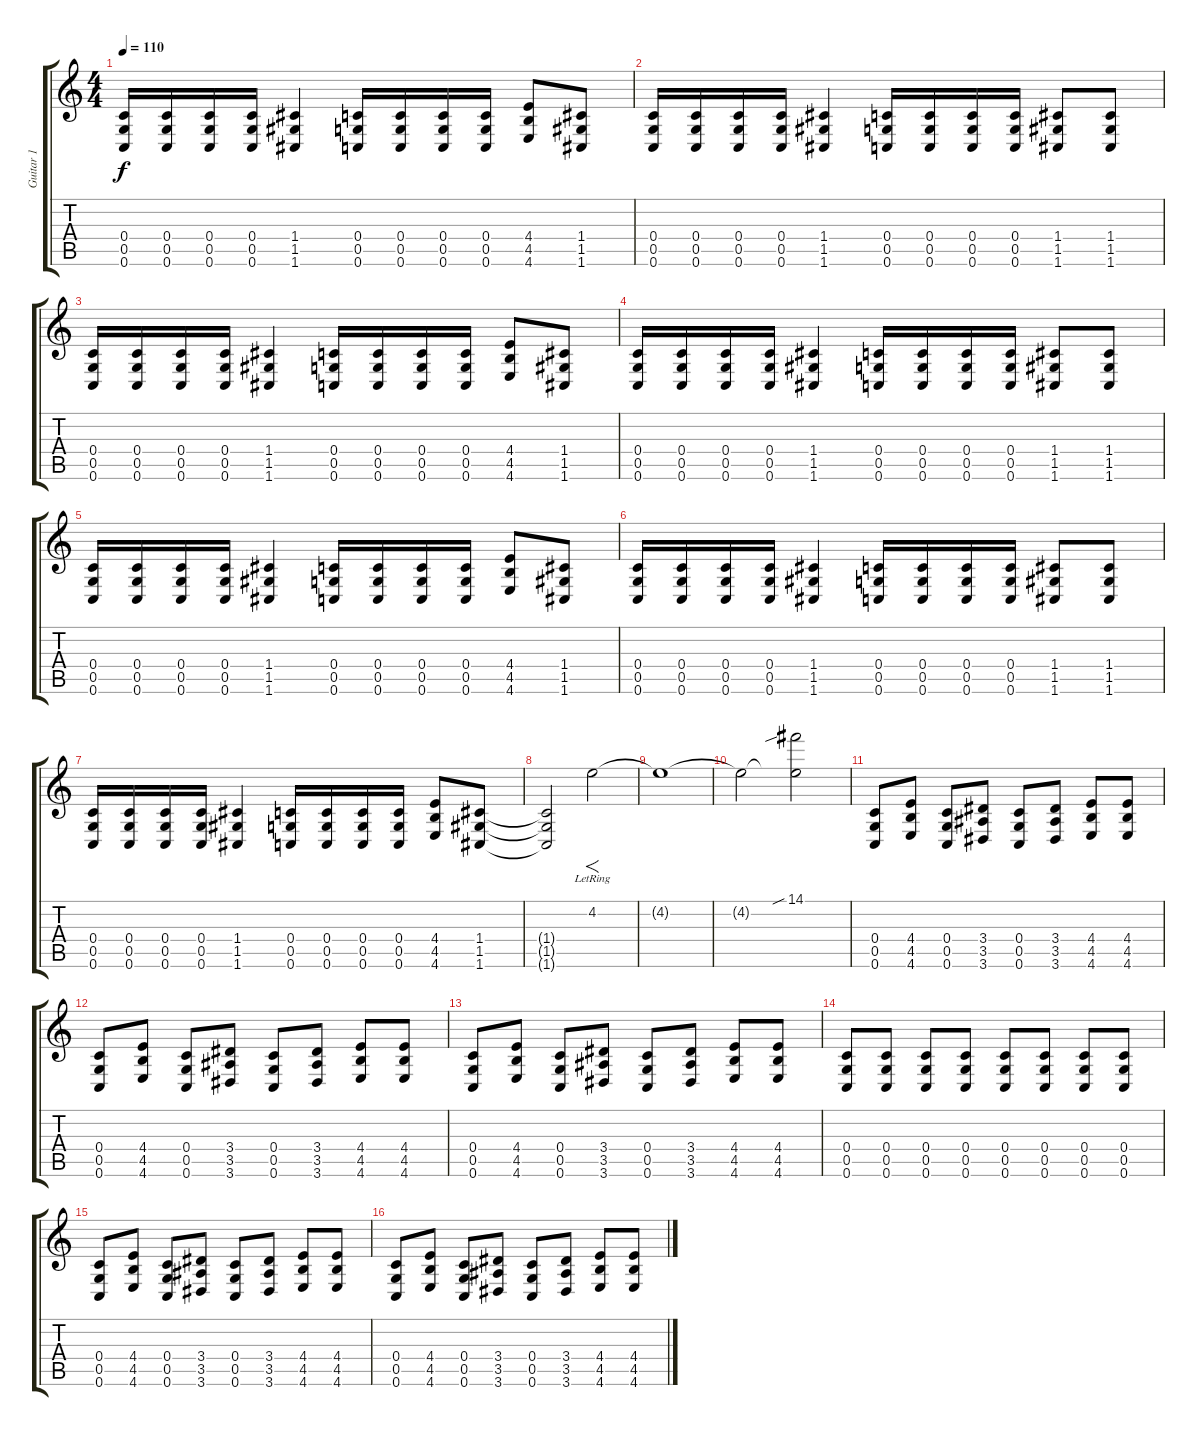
\track ("Guitar 1" "Guitar 1") {instrument overdrivenguitar}
\staff {score tabs}
\tuning (E4 C4 G3 C3 G2 C2) {hide}
\ts (4 4)
\tempo 110
\clef g2
\ks c
(0.4 0.5 0.6).16{dy f} (0.4 0.5 0.6).16 (0.4 0.5 0.6).16 (0.4 0.5 0.6).16 (1.4 1.5 1.6).4 (0.4 0.5 0.6).16 (0.4 0.5 0.6).16 (0.4 0.5 0.6).16 (0.4 0.5 0.6).16 (4.4 4.5 4.6).8 (1.4 1.5 1.6).8 |
(0.4 0.5 0.6).16 (0.4 0.5 0.6).16 (0.4 0.5 0.6).16 (0.4 0.5 0.6).16 (1.4 1.5 1.6).4 (0.4 0.5 0.6).16 (0.4 0.5 0.6).16 (0.4 0.5 0.6).16 (0.4 0.5 0.6).16 (1.4 1.5 1.6).8 (1.4 1.5 1.6).8 |
(0.4 0.5 0.6).16 (0.4 0.5 0.6).16 (0.4 0.5 0.6).16 (0.4 0.5 0.6).16 (1.4 1.5 1.6).4 (0.4 0.5 0.6).16 (0.4 0.5 0.6).16 (0.4 0.5 0.6).16 (0.4 0.5 0.6).16 (4.4 4.5 4.6).8 (1.4 1.5 1.6).8 |
(0.4 0.5 0.6).16 (0.4 0.5 0.6).16 (0.4 0.5 0.6).16 (0.4 0.5 0.6).16 (1.4 1.5 1.6).4 (0.4 0.5 0.6).16 (0.4 0.5 0.6).16 (0.4 0.5 0.6).16 (0.4 0.5 0.6).16 (1.4 1.5 1.6).8 (1.4 1.5 1.6).8 |
(0.4 0.5 0.6).16 (0.4 0.5 0.6).16 (0.4 0.5 0.6).16 (0.4 0.5 0.6).16 (1.4 1.5 1.6).4 (0.4 0.5 0.6).16 (0.4 0.5 0.6).16 (0.4 0.5 0.6).16 (0.4 0.5 0.6).16 (4.4 4.5 4.6).8 (1.4 1.5 1.6).8 |
(0.4 0.5 0.6).16 (0.4 0.5 0.6).16 (0.4 0.5 0.6).16 (0.4 0.5 0.6).16 (1.4 1.5 1.6).4 (0.4 0.5 0.6).16 (0.4 0.5 0.6).16 (0.4 0.5 0.6).16 (0.4 0.5 0.6).16 (1.4 1.5 1.6).8 (1.4 1.5 1.6).8 |
(0.4 0.5 0.6).16 (0.4 0.5 0.6).16 (0.4 0.5 0.6).16 (0.4 0.5 0.6).16 (1.4 1.5 1.6).4 (0.4 0.5 0.6).16 (0.4 0.5 0.6).16 (0.4 0.5 0.6).16 (0.4 0.5 0.6).16 (4.4 4.5 4.6).8 (1.4 1.5 1.6).8 |
(1.4{t} 1.5{t} 1.6{t}).2 4.2{lr}.2{f} |
4.2{t}.1 |
4.2{t}.2 (14.1{sib} 4.2{t}).2 |
(0.4 0.5 0.6).8 (4.4 4.5 4.6).8 (0.4 0.5 0.6).8 (3.4 3.5 3.6).8 (0.4 0.5 0.6).8 (3.4 3.5 3.6).8 (4.4 4.5 4.6).8 (4.4 4.5 4.6).8 |
(0.4 0.5 0.6).8 (4.4 4.5 4.6).8 (0.4 0.5 0.6).8 (3.4 3.5 3.6).8 (0.4 0.5 0.6).8 (3.4 3.5 3.6).8 (4.4 4.5 4.6).8 (4.4 4.5 4.6).8 |
(0.4 0.5 0.6).8 (4.4 4.5 4.6).8 (0.4 0.5 0.6).8 (3.4 3.5 3.6).8 (0.4 0.5 0.6).8 (3.4 3.5 3.6).8 (4.4 4.5 4.6).8 (4.4 4.5 4.6).8 |
(0.4 0.5 0.6).8 (0.4 0.5 0.6).8 (0.4 0.5 0.6).8 (0.4 0.5 0.6).8 (0.4 0.5 0.6).8 (0.4 0.5 0.6).8 (0.4 0.5 0.6).8 (0.4 0.5 0.6).8 |
(0.4 0.5 0.6).8 (4.4 4.5 4.6).8 (0.4 0.5 0.6).8 (3.4 3.5 3.6).8 (0.4 0.5 0.6).8 (3.4 3.5 3.6).8 (4.4 4.5 4.6).8 (4.4 4.5 4.6).8 |
(0.4 0.5 0.6).8 (4.4 4.5 4.6).8 (0.4 0.5 0.6).8 (3.4 3.5 3.6).8 (0.4 0.5 0.6).8 (3.4 3.5 3.6).8 (4.4 4.5 4.6).8 (4.4 4.5 4.6).8
